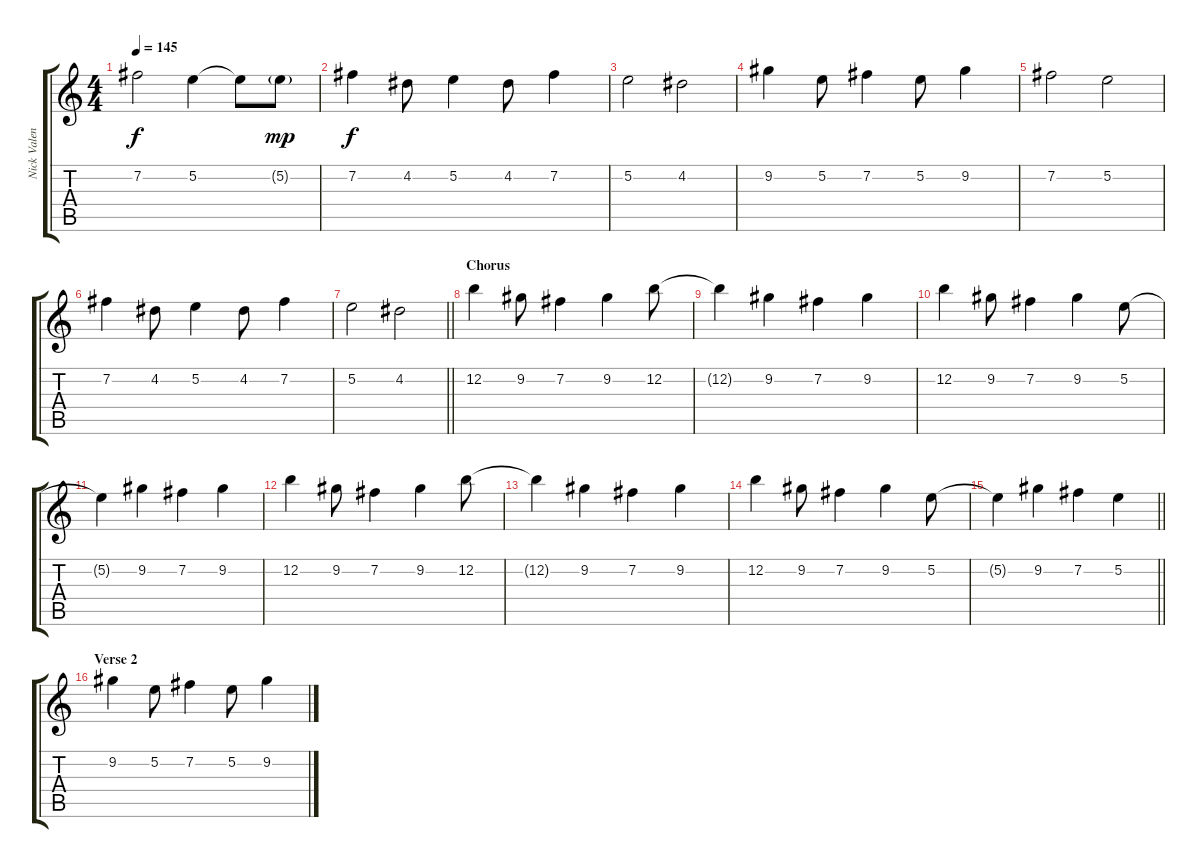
\track ("Nick Valensi" "Nick Valen") {instrument electricguitarjazz}
\staff {score tabs}
\tuning (E4 B3 G3 D3 A2 E2) {hide}
\ts (4 4)
\tempo 145
\clef g2
\ks c
7.2.2{dy f} 5.2.4 5.2{t}.8 5.2{g}.8{dy mp} |
7.2.4{dy f} 4.2.8 5.2.4 4.2.8 7.2.4 |
5.2.2 4.2.2 |
9.2.4 5.2.8 7.2.4 5.2.8 9.2.4 |
7.2.2 5.2.2 |
7.2.4 4.2.8 5.2.4 4.2.8 7.2.4 |
\barLineRight lightlight
5.2.2 4.2.2 |
\section ("" "Chorus")
12.2.4 9.2.8 7.2.4 9.2.4 12.2.8 |
12.2{t}.4 9.2.4 7.2.4 9.2.4 |
12.2.4 9.2.8 7.2.4 9.2.4 5.2.8 |
5.2{t}.4 9.2.4 7.2.4 9.2.4 |
12.2.4 9.2.8 7.2.4 9.2.4 12.2.8 |
12.2{t}.4 9.2.4 7.2.4 9.2.4 |
12.2.4 9.2.8 7.2.4 9.2.4 5.2.8 |
\barLineRight lightlight
5.2{t}.4 9.2.4 7.2.4 5.2.4 |
\section ("" "Verse 2")
9.2.4 5.2.8 7.2.4 5.2.8 9.2.4
